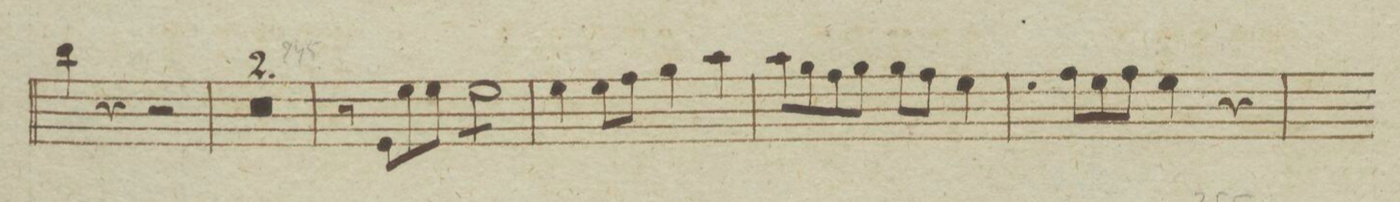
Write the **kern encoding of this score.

**kern	**dynam
*I"Violino Primo.	*
*clefG2	*
*k[b-e-a-]	*
*met(c)	*
*M4/4	*
4bb-\	.
4r	.
2r	.
=240	=240
0r	.
=241	=241
=242	=242
8r	.
8e-\L	.
8ee-\	.
8ee-\J	.
*tremolo	*
8ee-\L	.
8ee-\	.
8ee-\	.
8ee-\J	.
*Xtremolo	*
=243	=243
4ee-\	.
8ee-\L	.
8ff\J	.
4gg\	.
4aa-\	.
=244	=244
8aa-\L	.
8gg\	.
8ff\	.
8gg\J	.
8gg\L	.
8ff\J	.
[4.ee-\	.
=245	=245
8ffL\	.
8ee-\	.
8ff\J	.
4ee-\	.
4r	.
=246	=246
*-	*-
